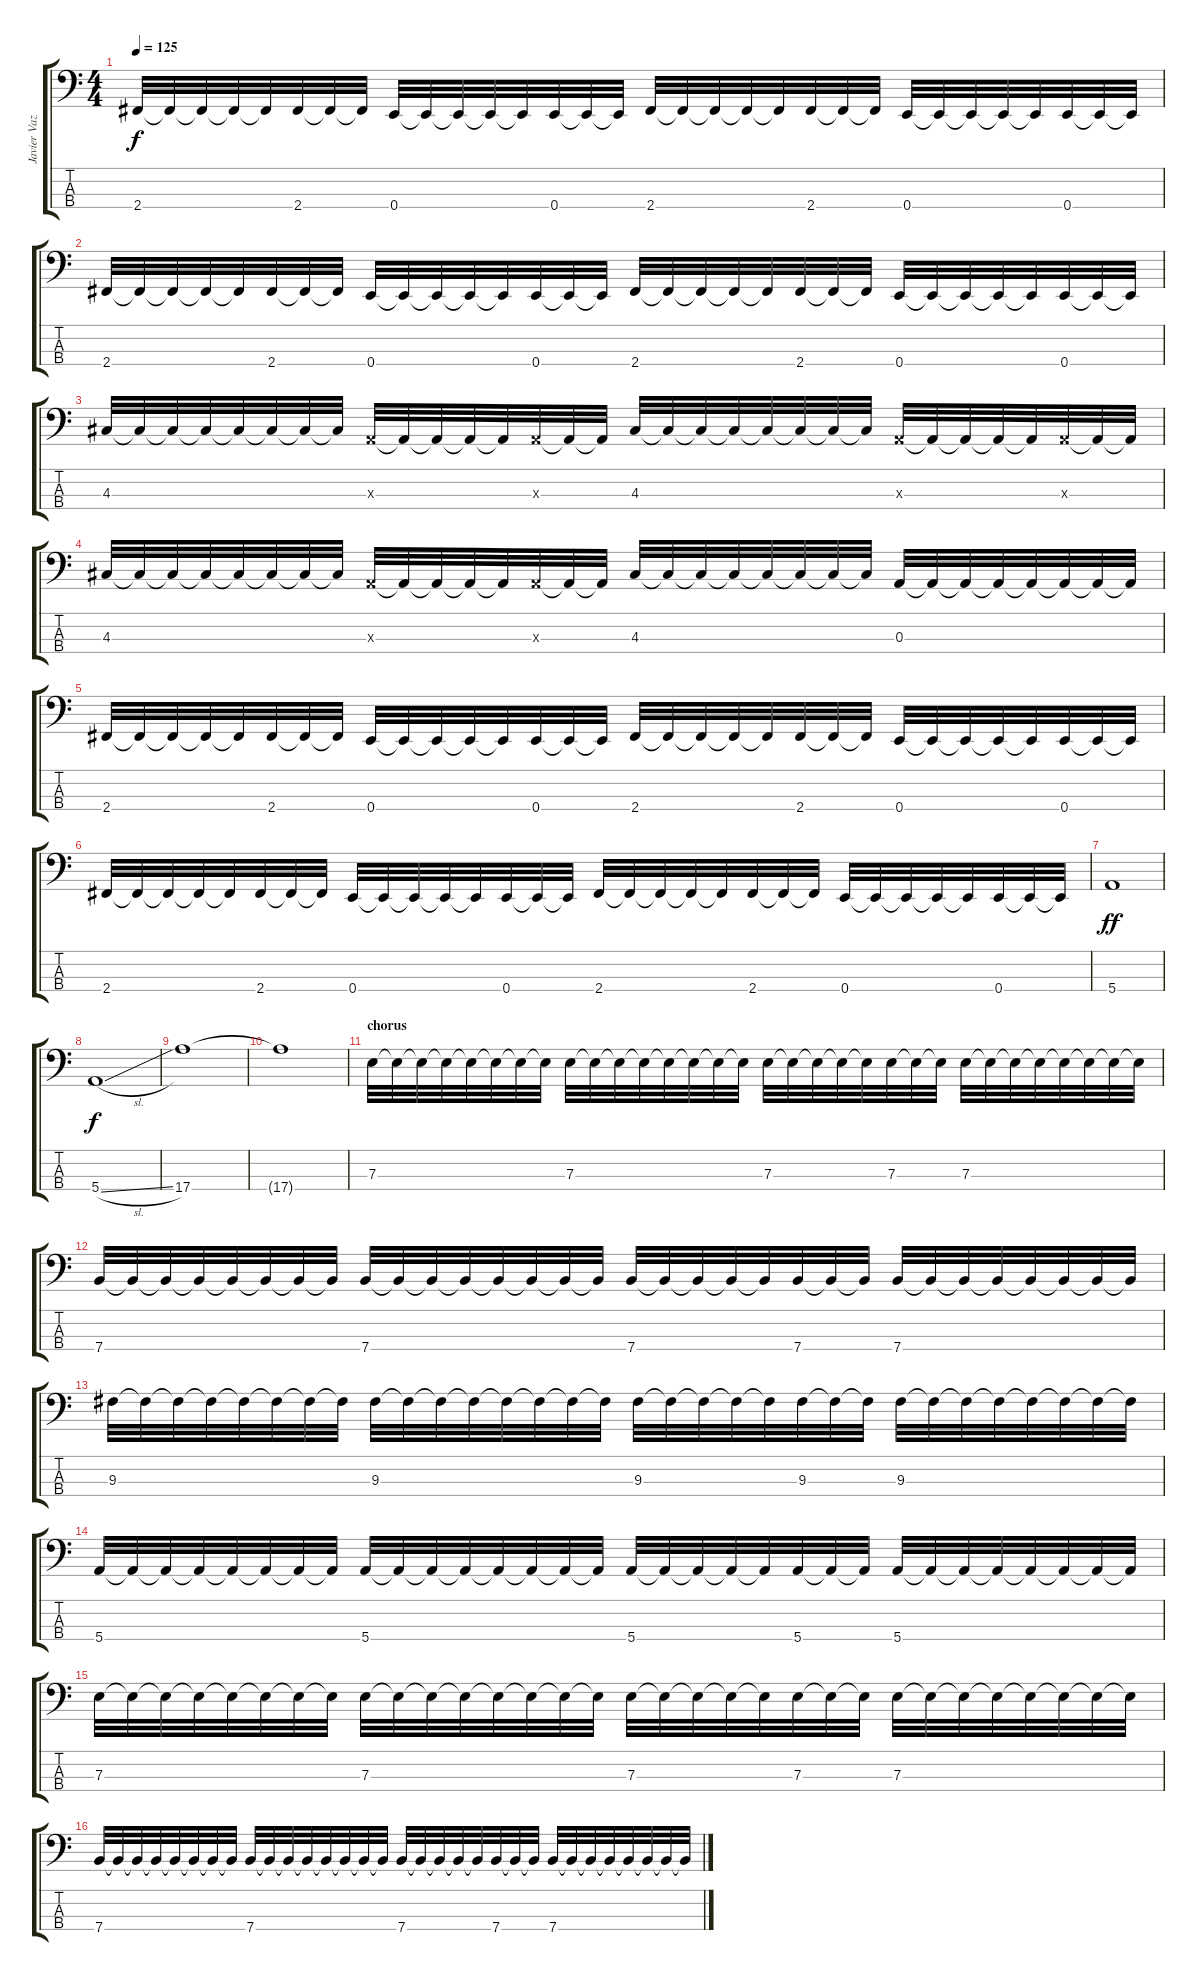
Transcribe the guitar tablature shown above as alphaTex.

\track ("Javier Vaz Martins" "Javier Vaz") {instrument electricbassfinger}
\staff {score tabs}
\tuning (G2 D2 A1 E1) {hide}
\ts (4 4)
\tempo 125
\clef f4
\ks c
2.4.32{dy f} 2.4{t}.32 2.4{t}.32 2.4{t}.32 2.4{t}.32 2.4.32 2.4{t}.32 2.4{t}.32 0.4.32 0.4{t}.32 0.4{t}.32 0.4{t}.32 0.4{t}.32 0.4.32 0.4{t}.32 0.4{t}.32 2.4.32 2.4{t}.32 2.4{t}.32 2.4{t}.32 2.4{t}.32 2.4.32 2.4{t}.32 2.4{t}.32 0.4.32 0.4{t}.32 0.4{t}.32 0.4{t}.32 0.4{t}.32 0.4.32 0.4{t}.32 0.4{t}.32 |
2.4.32 2.4{t}.32 2.4{t}.32 2.4{t}.32 2.4{t}.32 2.4.32 2.4{t}.32 2.4{t}.32 0.4.32 0.4{t}.32 0.4{t}.32 0.4{t}.32 0.4{t}.32 0.4.32 0.4{t}.32 0.4{t}.32 2.4.32 2.4{t}.32 2.4{t}.32 2.4{t}.32 2.4{t}.32 2.4.32 2.4{t}.32 2.4{t}.32 0.4.32 0.4{t}.32 0.4{t}.32 0.4{t}.32 0.4{t}.32 0.4.32 0.4{t}.32 0.4{t}.32 |
4.3.32 4.3{t}.32 4.3{t}.32 4.3{t}.32 4.3{t}.32 4.3{t}.32 4.3{t}.32 4.3{t}.32 0.3{x}.32 0.3{t}.32 0.3{t}.32 0.3{t}.32 0.3{t}.32 0.3{x}.32 0.3{t}.32 0.3{t}.32 4.3.32 4.3{t}.32 4.3{t}.32 4.3{t}.32 4.3{t}.32 4.3{t}.32 4.3{t}.32 4.3{t}.32 0.3{x}.32 0.3{t}.32 0.3{t}.32 0.3{t}.32 0.3{t}.32 0.3{x}.32 0.3{t}.32 0.3{t}.32 |
4.3.32 4.3{t}.32 4.3{t}.32 4.3{t}.32 4.3{t}.32 4.3{t}.32 4.3{t}.32 4.3{t}.32 0.3{x}.32 0.3{t}.32 0.3{t}.32 0.3{t}.32 0.3{t}.32 0.3{x}.32 0.3{t}.32 0.3{t}.32 4.3.32 4.3{t}.32 4.3{t}.32 4.3{t}.32 4.3{t}.32 4.3{t}.32 4.3{t}.32 4.3{t}.32 0.3.32 0.3{t}.32 0.3{t}.32 0.3{t}.32 0.3{t}.32 0.3{t}.32 0.3{t}.32 0.3{t}.32 |
2.4.32 2.4{t}.32 2.4{t}.32 2.4{t}.32 2.4{t}.32 2.4.32 2.4{t}.32 2.4{t}.32 0.4.32 0.4{t}.32 0.4{t}.32 0.4{t}.32 0.4{t}.32 0.4.32 0.4{t}.32 0.4{t}.32 2.4.32 2.4{t}.32 2.4{t}.32 2.4{t}.32 2.4{t}.32 2.4.32 2.4{t}.32 2.4{t}.32 0.4.32 0.4{t}.32 0.4{t}.32 0.4{t}.32 0.4{t}.32 0.4.32 0.4{t}.32 0.4{t}.32 |
2.4.32 2.4{t}.32 2.4{t}.32 2.4{t}.32 2.4{t}.32 2.4.32 2.4{t}.32 2.4{t}.32 0.4.32 0.4{t}.32 0.4{t}.32 0.4{t}.32 0.4{t}.32 0.4.32 0.4{t}.32 0.4{t}.32 2.4.32 2.4{t}.32 2.4{t}.32 2.4{t}.32 2.4{t}.32 2.4.32 2.4{t}.32 2.4{t}.32 0.4.32 0.4{t}.32 0.4{t}.32 0.4{t}.32 0.4{t}.32 0.4.32 0.4{t}.32 0.4{t}.32 |
5.4.1{dy ff} |
5.4{sl}.1{dy f} |
17.4.1 |
17.4{t}.1 |
\section ("" "chorus")
7.3.32 7.3{t}.32 7.3{t}.32 7.3{t}.32 7.3{t}.32 7.3{t}.32 7.3{t}.32 7.3{t}.32 7.3.32 7.3{t}.32 7.3{t}.32 7.3{t}.32 7.3{t}.32 7.3{t}.32 7.3{t}.32 7.3{t}.32 7.3.32 7.3{t}.32 7.3{t}.32 7.3{t}.32 7.3{t}.32 7.3.32 7.3{t}.32 7.3{t}.32 7.3.32 7.3{t}.32 7.3{t}.32 7.3{t}.32 7.3{t}.32 7.3{t}.32 7.3{t}.32 7.3{t}.32 |
7.4.32 7.4{t}.32 7.4{t}.32 7.4{t}.32 7.4{t}.32 7.4{t}.32 7.4{t}.32 7.4{t}.32 7.4.32 7.4{t}.32 7.4{t}.32 7.4{t}.32 7.4{t}.32 7.4{t}.32 7.4{t}.32 7.4{t}.32 7.4.32 7.4{t}.32 7.4{t}.32 7.4{t}.32 7.4{t}.32 7.4.32 7.4{t}.32 7.4{t}.32 7.4.32 7.4{t}.32 7.4{t}.32 7.4{t}.32 7.4{t}.32 7.4{t}.32 7.4{t}.32 7.4{t}.32 |
9.3.32 9.3{t}.32 9.3{t}.32 9.3{t}.32 9.3{t}.32 9.3{t}.32 9.3{t}.32 9.3{t}.32 9.3.32 9.3{t}.32 9.3{t}.32 9.3{t}.32 9.3{t}.32 9.3{t}.32 9.3{t}.32 9.3{t}.32 9.3.32 9.3{t}.32 9.3{t}.32 9.3{t}.32 9.3{t}.32 9.3.32 9.3{t}.32 9.3{t}.32 9.3.32 9.3{t}.32 9.3{t}.32 9.3{t}.32 9.3{t}.32 9.3{t}.32 9.3{t}.32 9.3{t}.32 |
5.4.32 5.4{t}.32 5.4{t}.32 5.4{t}.32 5.4{t}.32 5.4{t}.32 5.4{t}.32 5.4{t}.32 5.4.32 5.4{t}.32 5.4{t}.32 5.4{t}.32 5.4{t}.32 5.4{t}.32 5.4{t}.32 5.4{t}.32 5.4.32 5.4{t}.32 5.4{t}.32 5.4{t}.32 5.4{t}.32 5.4.32 5.4{t}.32 5.4{t}.32 5.4.32 5.4{t}.32 5.4{t}.32 5.4{t}.32 5.4{t}.32 5.4{t}.32 5.4{t}.32 5.4{t}.32 |
7.3.32 7.3{t}.32 7.3{t}.32 7.3{t}.32 7.3{t}.32 7.3{t}.32 7.3{t}.32 7.3{t}.32 7.3.32 7.3{t}.32 7.3{t}.32 7.3{t}.32 7.3{t}.32 7.3{t}.32 7.3{t}.32 7.3{t}.32 7.3.32 7.3{t}.32 7.3{t}.32 7.3{t}.32 7.3{t}.32 7.3.32 7.3{t}.32 7.3{t}.32 7.3.32 7.3{t}.32 7.3{t}.32 7.3{t}.32 7.3{t}.32 7.3{t}.32 7.3{t}.32 7.3{t}.32 |
7.4.32 7.4{t}.32 7.4{t}.32 7.4{t}.32 7.4{t}.32 7.4{t}.32 7.4{t}.32 7.4{t}.32 7.4.32 7.4{t}.32 7.4{t}.32 7.4{t}.32 7.4{t}.32 7.4{t}.32 7.4{t}.32 7.4{t}.32 7.4.32 7.4{t}.32 7.4{t}.32 7.4{t}.32 7.4{t}.32 7.4.32 7.4{t}.32 7.4{t}.32 7.4.32 7.4{t}.32 7.4{t}.32 7.4{t}.32 7.4{t}.32 7.4{t}.32 7.4{t}.32 7.4{t}.32
